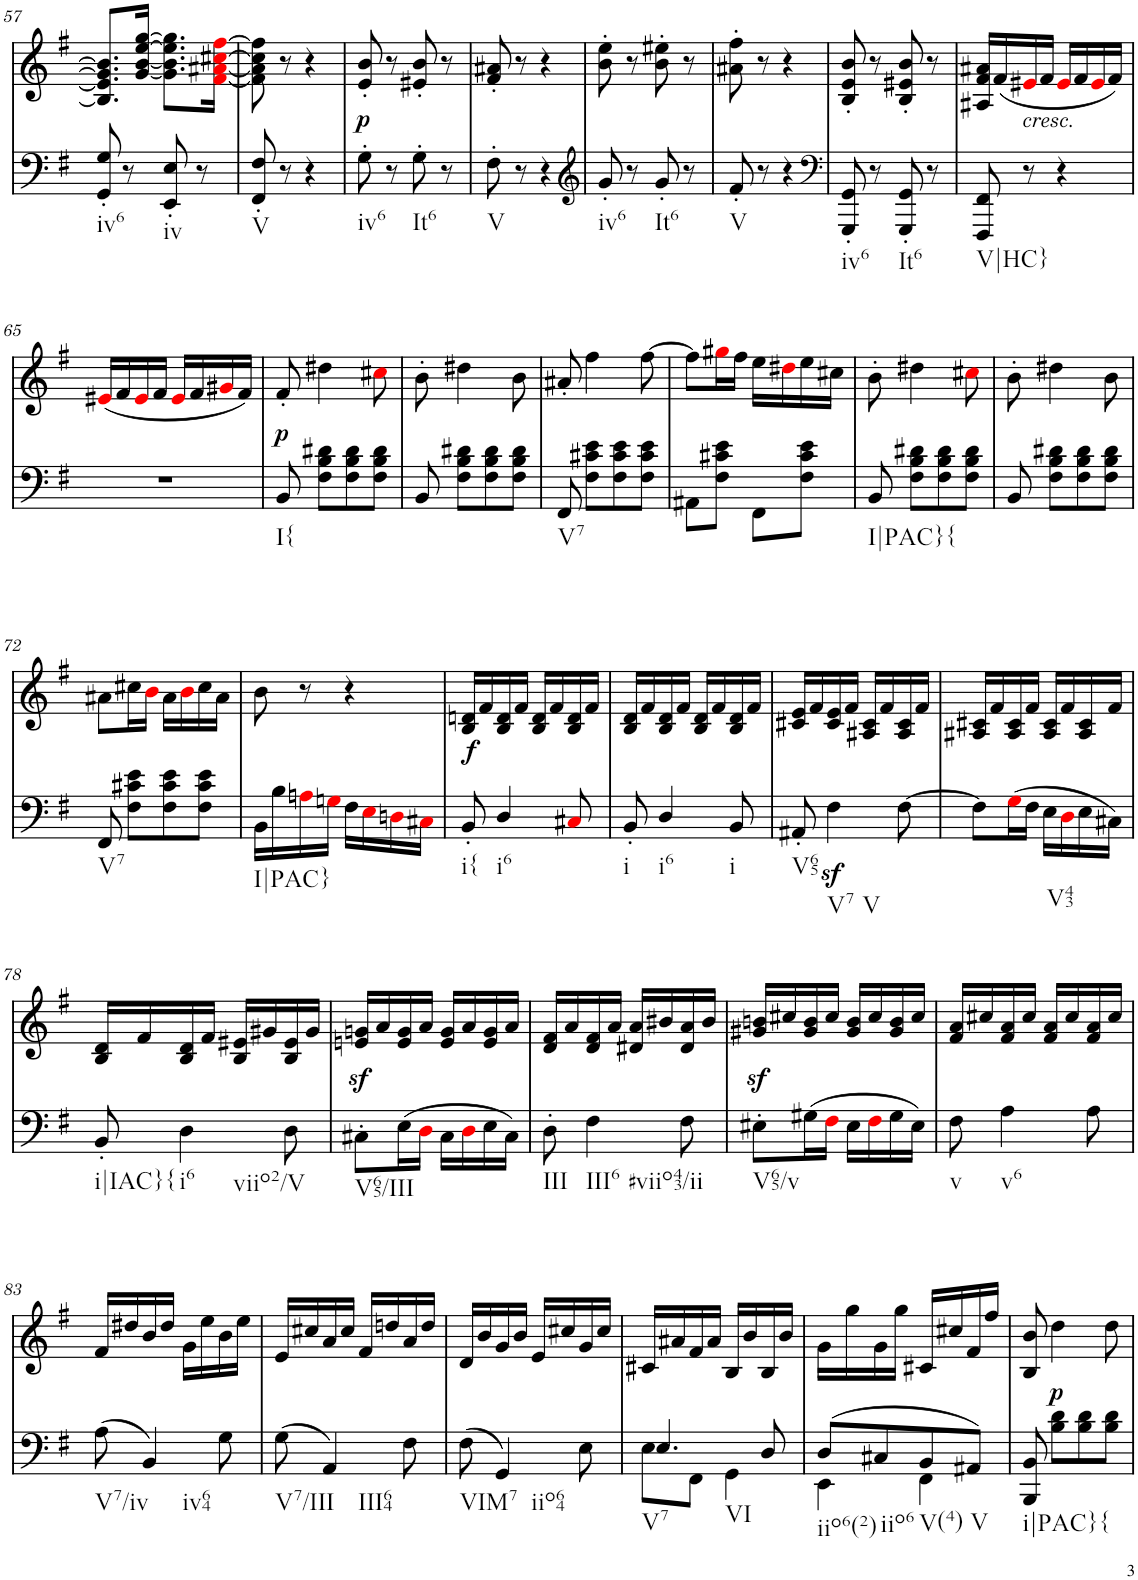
**kern	**dynam	**kern	**text	**dynam
*part2	*part2	*part1	*part1	*part1
*staff2	*staff2	*staff1	*staff1	*staff1
*I"piano	*	*I"piano	*	*
*I'Pno	*	*I'Pno	*	*
!!LO:PB:g=z
*clefF4	*	*clefG2	*	*
*k[f#]	*	*k[f#]	*	*
*G:	*	*G:	*	*
*M2/4	*	*M2/4	*	*
=57	=57	=57	=57	=57
!LO:TX:b:t=iv6	!	!	!	!
8GG/' 8G/'	.	8.B/] 8.e/] 8.g/] 8.b/]L	.	.
8r	.	.	.	.
.	.	[16g/ [16b/ [16ee/ [16gg/Jk	.	.
!LO:TX:b:t=iv	!	!	!	!
8EE/' 8E/'	.	8.g\] 8.b\] 8.ee\] 8.gg\]L	.	.
8r	.	.	.	.
.	.	[16f#i\ [16a#Xi\ [16cc#Xi\ [16ff#i\Jk	.	.
=58	=58	=58	=58	=58
!LO:TX:b:t=V	!	!	!	!
8FF#/' 8F#/'	.	8f#\] 8a#\] 8cc#\] 8ff#\]	.	.
8r	.	8r	.	.
4r	.	4r	.	.
=59	=59	=59	=59	=59
!LO:TX:b:t=iv6	!	!	!	!
!	!	!	!LO:LY:b	!LO:DY:b
8G'\	.	8e/' 8b/'	p	p
8r	.	8r	.	.
!LO:TX:b:t=It6	!	!	!	!
8G'\	.	8e#X/' 8b/'	.	.
8r	.	8r	.	.
=60	=60	=60	=60	=60
!LO:TX:b:t=V	!	!	!	!
8F#'\	.	8f#/' 8a#X/'	.	.
8r	.	8r	.	.
4r	.	4r	.	.
=61	=61	=61	=61	=61
*clefG2	*	*	*	*
!LO:TX:b:t=iv6	!	!	!	!
8g'/	.	8b\' 8ee\'	.	.
8r	.	8r	.	.
!LO:TX:b:t=It6	!	!	!	!
8g'/	.	8b\' 8ee#X\'	.	.
8r	.	8r	.	.
=62	=62	=62	=62	=62
!LO:TX:b:t=V	!	!	!	!
8f#'/	.	8a#X\' 8ff#\'	.	.
8r	.	8r	.	.
4r	.	4r	.	.
=63	=63	=63	=63	=63
*clefF4	*	*	*	*
!LO:TX:b:t=iv6	!	!	!	!
8GGG/' 8GG/'	.	8B/' 8e/' 8b/'	.	.
8r	.	8r	.	.
!LO:TX:b:t=It6	!	!	!	!
8GGG/' 8GG/'	.	8B/' 8e#X/' 8b/'	.	.
8r	.	8r	.	.
=64	=64	=64	=64	=64
!LO:TX:b:t=V|HC}	!	!	!	!
8FFF#/ 8FF#/	.	16A#X/ 16f#/ 16a#X/LL	.	.
.	.	(16f#/	.	.
!	!	!LO:TX:b:i:t=cresc.	!	!
8r	.	16e#Xi/	.	.
.	.	16f#/JJ	.	.
4r	.	16e#i/LL	.	.
.	.	16f#/	.	.
.	.	16e#i/	.	.
.	.	16f#/JJ)	.	.
!!LO:LB:g=z
=65	=65	=65	=65	=65
2r	.	(16e#Xi/LL	.	.
.	.	16f#/	.	.
.	.	16e#i/	.	.
.	.	16f#/JJ	.	.
.	.	16e#i/LL	.	.
.	.	16f#/	.	.
.	.	16g#Xi/	.	.
.	.	16f#/JJ)	.	.
=66	=66	=66	=66	=66
!LO:TX:b:t=I{	!	!	!	!
!	!	!	!LO:LY:b	!LO:DY:b
8BB/	.	8f#'/	p	p
8F#\ 8B\ 8d#X\L	.	4dd#X\	.	.
8F#\ 8B\ 8d#\	.	.	.	.
8F#\ 8B\ 8d#\J	.	8cc#Xi\	.	.
=67	=67	=67	=67	=67
8BB/	.	8b'\	.	.
8F#\ 8B\ 8d#X\L	.	4dd#X\	.	.
8F#\ 8B\ 8d#\	.	.	.	.
8F#\ 8B\ 8d#\J	.	8b\	.	.
=68	=68	=68	=68	=68
!LO:TX:b:t=V7	!	!	!	!
8FF#/	.	8a#X'/	.	.
8F#\ 8c#X\ 8e\L	.	4ff#\	.	.
8F#\ 8c#\ 8e\	.	.	.	.
8F#\ 8c#\ 8e\J	.	[8ff#\	.	.
=69	=69	=69	=69	=69
8AA#X\L	.	8ff#\L]	.	.
8F#\ 8c#X\ 8e\J	.	16gg#Xi\L	.	.
.	.	16ff#\JJ	.	.
8FF#\L	.	16ee\LL	.	.
.	.	16dd#Xi\	.	.
8F#\ 8c#\ 8e\J	.	16ee\	.	.
.	.	16cc#X\JJ	.	.
=70	=70	=70	=70	=70
!LO:TX:b:t=I|PAC}{	!	!	!	!
8BB/	.	8b'\	.	.
8F#\ 8B\ 8d#X\L	.	4dd#X\	.	.
8F#\ 8B\ 8d#\	.	.	.	.
8F#\ 8B\ 8d#\J	.	8cc#Xi\	.	.
=71	=71	=71	=71	=71
8BB/	.	8b'\	.	.
8F#\ 8B\ 8d#X\L	.	4dd#X\	.	.
8F#\ 8B\ 8d#\	.	.	.	.
8F#\ 8B\ 8d#\J	.	8b\	.	.
!!LO:LB:g=z
=72	=72	=72	=72	=72
!LO:TX:b:t=V7	!	!	!	!
8FF#/	.	8a#X\L	.	.
8F#\ 8c#X\ 8e\L	.	16cc#X\L	.	.
.	.	16bi\JJ	.	.
8F#\ 8c#\ 8e\	.	16a#\LL	.	.
.	.	16bi\	.	.
8F#\ 8c#\ 8e\J	.	16cc#\	.	.
.	.	16a#\JJ	.	.
=73	=73	=73	=73	=73
!LO:TX:b:t=I|PAC}	!	!	!	!
16BB\LL	.	8b\	.	.
16B\	.	.	.	.
16Ani\	.	8r	.	.
16Gni\JJ	.	.	.	.
16F#\LL	.	4r	.	.
16Ei\	.	.	.	.
16Dni\	.	.	.	.
16C#Xi\JJ	.	.	.	.
=74	=74	=74	=74	=74
!LO:TX:b:t=i{	!	!	!	!
!	!LO:DY:a	!	!LO:LY:b	!
8BB'/	f	16B/ 16dn/LL	f	.
.	.	16f#/	.	.
!LO:TX:b:t=i6	!	!	!	!
4D/	.	16B/ 16d/	.	.
.	.	16f#/JJ	.	.
.	.	16B/ 16d/LL	.	.
.	.	16f#/	.	.
8C#Xi/	.	16B/ 16d/	.	.
.	.	16f#/JJ	.	.
=75	=75	=75	=75	=75
!LO:TX:b:t=i	!	!	!	!
8BB'/	.	16B/ 16d/LL	.	.
.	.	16f#/	.	.
!LO:TX:b:t=i6	!	!	!	!
4D/	.	16B/ 16d/	.	.
.	.	16f#/JJ	.	.
.	.	16B/ 16d/LL	.	.
.	.	16f#/	.	.
!LO:TX:b:t=i	!	!	!	!
8BB/	.	16B/ 16d/	.	.
.	.	16f#/JJ	.	.
=76	=76	=76	=76	=76
!LO:TX:b:t=V65	!	!	!	!
8AA#X'/	.	16c#X/ 16e/LL	.	.
.	.	16f#/	.	.
!LO:TX:b:t=V7	!	!	!	!
!LO:TX:b:t=V	!	!	!	!
4F#z<\	.	16c#/ 16e/	.	.
.	.	16f#/JJ	.	.
.	.	16A#X/ 16c#/LL	.	.
.	.	16f#/	.	.
[8F#\	.	16A#/ 16c#/	.	.
.	.	16f#/JJ	.	.
=77	=77	=77	=77	=77
8F#\L]	.	16A#X/ 16c#X/LL	.	.
.	.	16f#/	.	.
(16Gi\L	.	16A#/ 16c#/	.	.
16F#\JJ	.	16f#/JJ	.	.
!LO:TX:b:t=V43	!	!	!	!
16E\LL	.	16A#/ 16c#/LL	.	.
16Di\	.	16f#/	.	.
16E\	.	16A#/ 16c#/	.	.
16C#X\JJ)	.	16f#/JJ	.	.
!!LO:LB:g=z
=78	=78	=78	=78	=78
!LO:TX:b:t=i|IAC}{	!	!	!	!
8BB'/	.	16B/ 16d/LL	.	.
.	.	16f#/	.	.
!LO:TX:b:t=i6	!	!	!	!
!LO:TX:b:t=viio2/V	!	!	!	!
4D\	.	16B/ 16d/	.	.
.	.	16f#/JJ	.	.
.	.	16B/ 16e#X/LL	.	.
.	.	16g#X/	.	.
8D\	.	16B/ 16e#/	.	.
.	.	16g#/JJ	.	.
=79	=79	=79	=79	=79
!LO:TX:b:t=V65/III	!	!	!	!
!	!	!	!LO:LY:b	!
8C#X'\L	.	16en/z< 16gn/z<LL	sf	.
.	.	16a/	.	.
(16E\L	.	16e/ 16g/	.	.
16Di\JJ	.	16a/JJ	.	.
16C#\LL	.	16e/ 16g/LL	.	.
16Di\	.	16a/	.	.
16E\	.	16e/ 16g/	.	.
16C#\JJ)	.	16a/JJ	.	.
=80	=80	=80	=80	=80
!LO:TX:b:t=III	!	!	!	!
8D'\	.	16d/ 16f#/LL	.	.
.	.	16a/	.	.
!LO:TX:b:t=III6	!	!	!	!
!LO:TX:b:t=#viio43/ii	!	!	!	!
4F#\	.	16d/ 16f#/	.	.
.	.	16a/JJ	.	.
.	.	16d#X/ 16a/LL	.	.
.	.	16b#X/	.	.
8F#\	.	16d#/ 16a/	.	.
.	.	16b#/JJ	.	.
=81	=81	=81	=81	=81
!LO:TX:b:t=V65/v	!	!	!	!
!	!	!	!LO:LY:b	!
8E#X'\L	.	16g#X/z< 16bn/z<LL	sf	.
.	.	16cc#X/	.	.
(16G#X\L	.	16g#/ 16b/	.	.
16F#i\JJ	.	16cc#/JJ	.	.
16E#\LL	.	16g#/ 16b/LL	.	.
16F#i\	.	16cc#/	.	.
16G#\	.	16g#/ 16b/	.	.
16E#\JJ)	.	16cc#/JJ	.	.
=82	=82	=82	=82	=82
!LO:TX:b:t=v	!	!	!	!
8F#\	.	16f#/ 16a/LL	.	.
.	.	16cc#X/	.	.
!LO:TX:b:t=v6	!	!	!	!
4A\	.	16f#/ 16a/	.	.
.	.	16cc#/JJ	.	.
.	.	16f#/ 16a/LL	.	.
.	.	16cc#/	.	.
8A\	.	16f#/ 16a/	.	.
.	.	16cc#/JJ	.	.
!!LO:LB:g=z
=83	=83	=83	=83	=83
!LO:TX:b:t=V7/iv	!	!	!	!
(8A\	.	16f#/LL	.	.
.	.	16dd#X/	.	.
!LO:TX:b:t=iv64	!	!	!	!
4BB/)	.	16b/	.	.
.	.	16dd#/JJ	.	.
.	.	16g\LL	.	.
.	.	16ee\	.	.
8G\	.	16b\	.	.
.	.	16ee\JJ	.	.
=84	=84	=84	=84	=84
!LO:TX:b:t=V7/III	!	!	!	!
(8G\	.	16e/LL	.	.
.	.	16cc#X/	.	.
!LO:TX:b:t=III64	!	!	!	!
4AA/)	.	16a/	.	.
.	.	16cc#/JJ	.	.
.	.	16f#/LL	.	.
.	.	16ddn/	.	.
8F#\	.	16a/	.	.
.	.	16dd/JJ	.	.
=85	=85	=85	=85	=85
!LO:TX:b:t=VIM7	!	!	!	!
(8F#\	.	16d/LL	.	.
.	.	16b/	.	.
!LO:TX:b:t=iio64	!	!	!	!
4GG/)	.	16g/	.	.
.	.	16b/JJ	.	.
.	.	16e/LL	.	.
.	.	16cc#X/	.	.
8E\	.	16g/	.	.
.	.	16cc#/JJ	.	.
=86	=86	=86	=86	=86
*^	*	*	*	*
!LO:TX:b:t=V7	!	!	!	!	!
!LO:TX:b:t=VI	!	!	!	!	!
4.E/	8E\L	.	16c#X/LL	.	.
.	.	.	16a#X/	.	.
.	8FF#\J	.	16f#/	.	.
.	.	.	16a#/JJ	.	.
.	4GG\	.	16B/LL	.	.
.	.	.	16b/	.	.
8D/	.	.	16B/	.	.
.	.	.	16b/JJ	.	.
=87	=87	=87	=87	=87	=87
!LO:TX:b:t=iio6(2)	!	!	!	!	!
(8D/L	4EE\	.	16g\LL	.	.
.	.	.	16gg\	.	.
!LO:TX:b:t=iio6	!	!	!	!	!
8C#X/	.	.	16g\	.	.
.	.	.	16gg\JJ	.	.
!LO:TX:b:t=V(4)	!	!	!	!	!
8BB/	4FF#\	.	16c#X/LL	.	.
.	.	.	16cc#X/	.	.
!LO:TX:b:t=V	!	!	!	!	!
8AA#X/J)	.	.	16f#/	.	.
.	.	.	16ff#/JJ	.	.
*v	*v	*	*	*	*
=88	=88	=88	=88	=88
!LO:TX:b:t=i|PAC}{	!	!	!	!
8BBB/ 8BB/	.	8B/ 8b/	.	.
!	!	!	!LO:LY:b	!LO:DY:b
8B\ 8d\L	.	4dd\	p	p
8B\ 8d\	.	.	.	.
8B\ 8d\J	.	8dd\	.	.
=	=	=	=	=
*-	*-	*-	*-	*-
